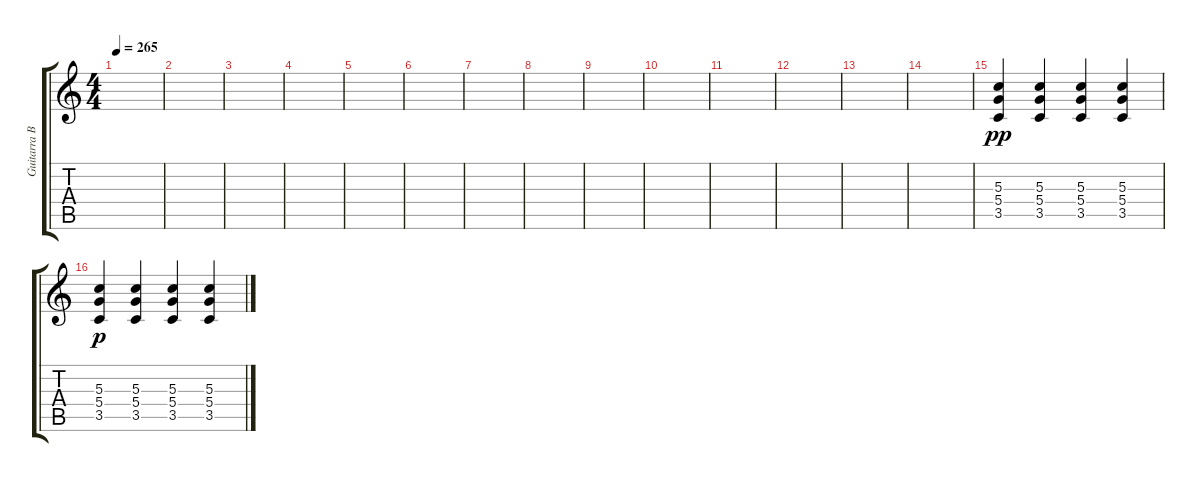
\track ("Guitarra Bulliciosa" "Guitarra B") {instrument distortionguitar}
\staff {score tabs}
\tuning (E4 B3 G3 D3 A2 E2) {hide}
\ts (4 4)
\tempo 265
\clef g2
\ks c
|
|
|
|
|
|
|
|
|
|
|
|
|
|
(5.3 5.4 3.5).4{dy pp} (5.3 5.4 3.5).4 (5.3 5.4 3.5).4 (5.3 5.4 3.5).4 |
(5.3 5.4 3.5).4{dy p} (5.3 5.4 3.5).4 (5.3 5.4 3.5).4 (5.3 5.4 3.5).4
